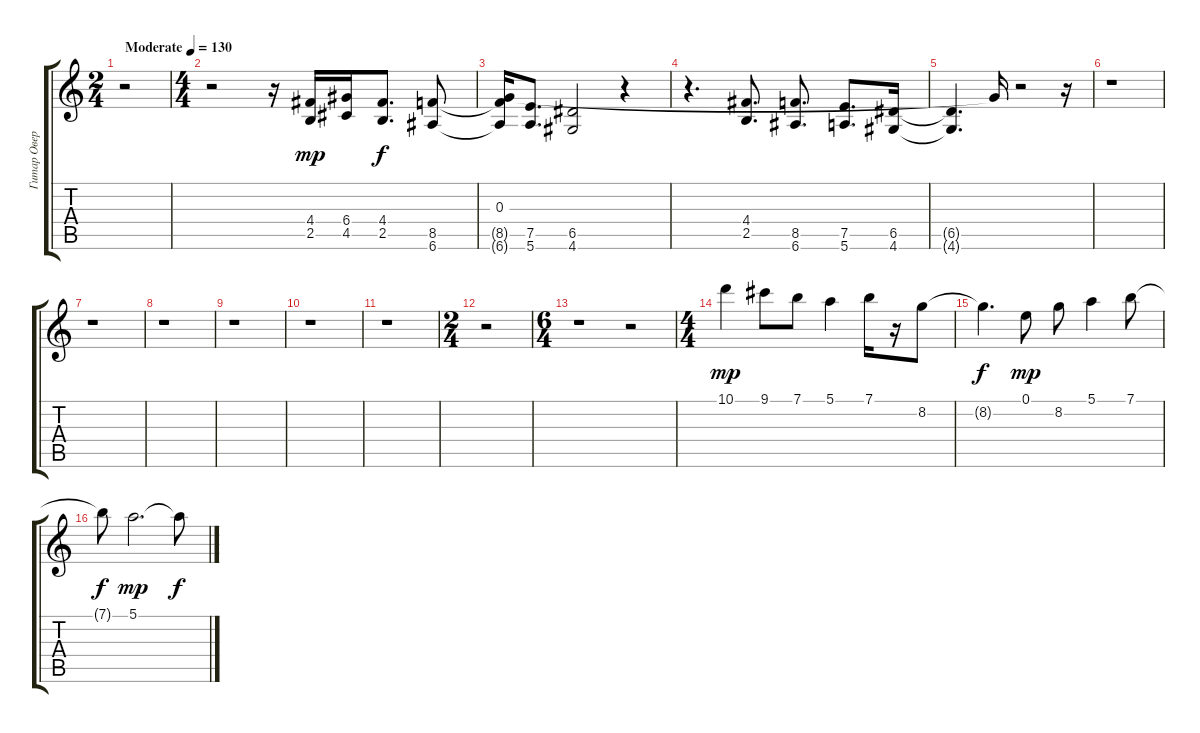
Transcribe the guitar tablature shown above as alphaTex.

\track ("Гитар Овердрайв" "Гитар Овер") {instrument overdrivenguitar}
\staff {score tabs}
\tuning (E4 B3 G3 D3 A2 E2) {hide}
\ts (2 4)
\tempo (130 "Moderate")
\clef g2
\ks c
r.2{dy mp instrument overdrivenguitar} |
\ts (4 4)
r.2 r.16 (4.4 2.5).16 (6.4 4.5).16 (4.4 2.5).8{d dy f} (8.5 6.6).8 |
(0.3 8.5{t} 6.6{t}).16 (7.5 5.6).8{d} (6.5 4.6).2 r.4 |
r.4{d} (4.4 2.5).8{d} (8.5 6.6).8{d} (7.5 5.6).8{d} (6.5 4.6).16 |
(6.5{t} 4.6{t}).4{d} 0.3{t}.16 r.2 r.16 |
r.1 |
r.1 |
r.1 |
r.1 |
r.1 |
r.1 |
\ts (2 4)
r.2 |
\ts (6 4)
r.1 r.2 |
\ts (4 4)
10.1.4{dy mp} 9.1.8 7.1.8 5.1.4 7.1.16 r.16 8.2.8 |
8.2{t}.4{d dy f} 0.1.8{dy mp} 8.2.8 5.1.4 7.1.8 |
7.1{t}.8{dy f} 5.1.2{d dy mp} 5.1{t}.8{dy f}
